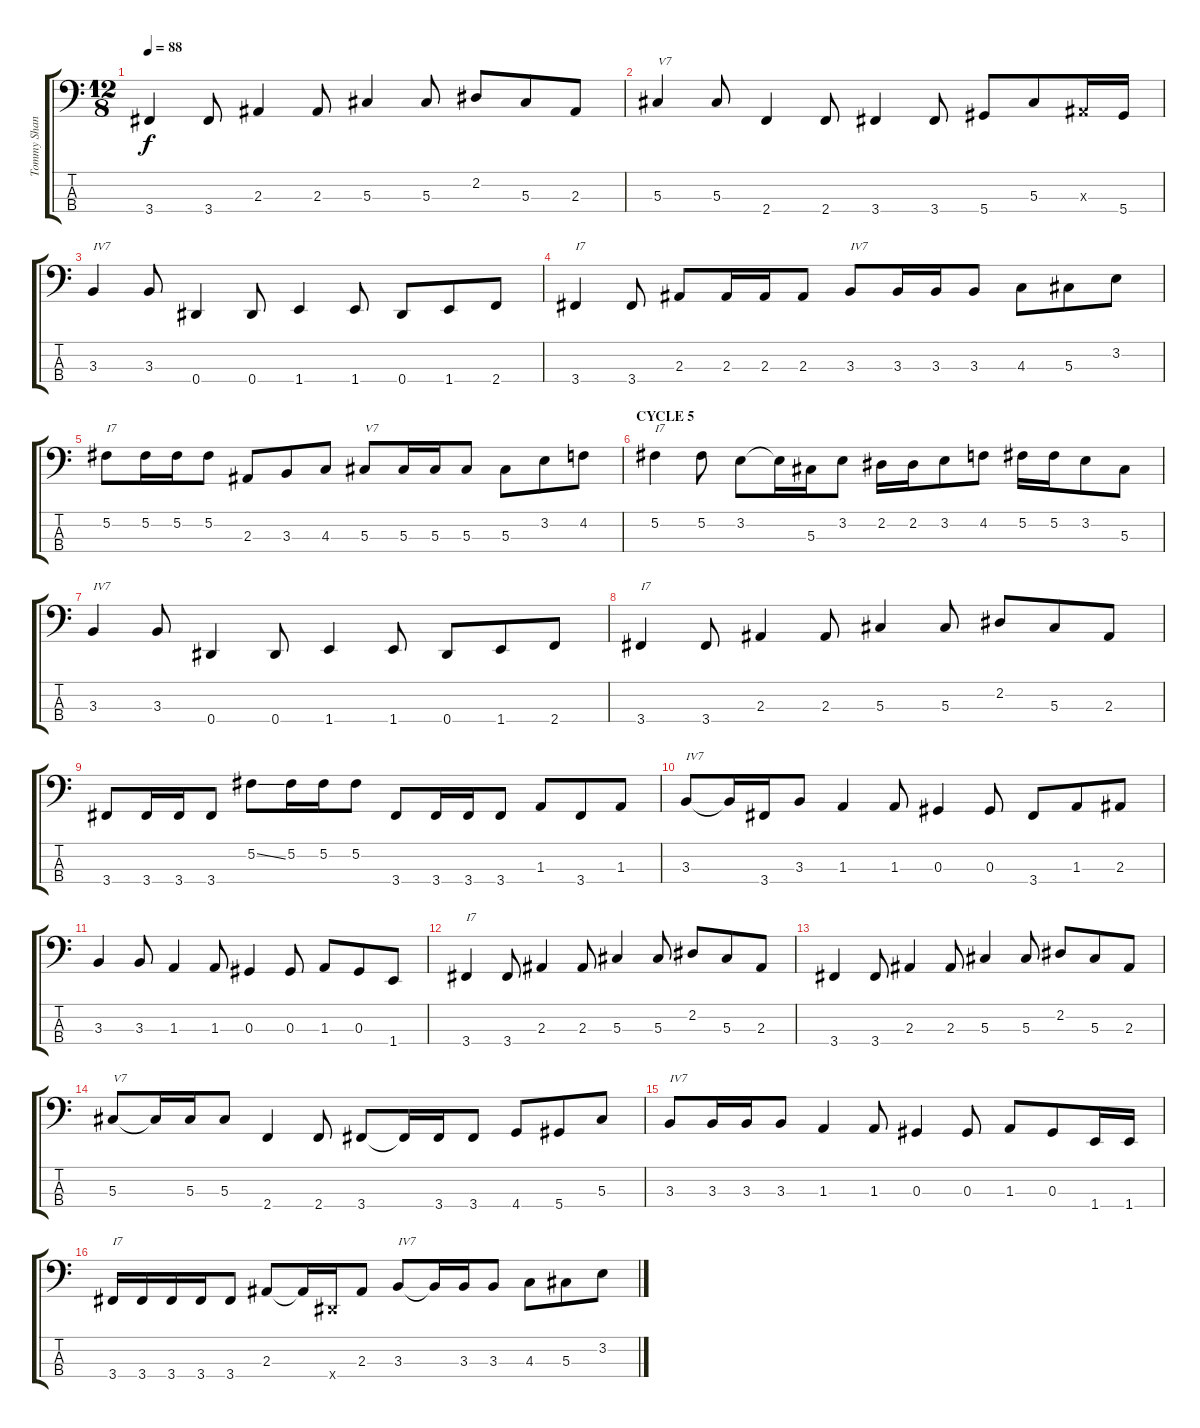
\track ("Tommy Shannon" "Tommy Shan") {instrument electricbassfinger}
\staff {score tabs}
\tuning (Gb2 Db2 Ab1 Eb1) {hide}
\ts (12 8)
\tempo 88
\clef f4
\ks c
3.4.4{dy f} 3.4.8 2.3.4 2.3.8 5.3.4 5.3.8 2.2.8 5.3.8 2.3.8 |
5.3.4{txt "V7"} 5.3.8 2.4.4 2.4.8 3.4.4 3.4.8 5.4.8 5.3.8 2.3{x}.16 5.4.16 |
3.3.4{txt "IV7"} 3.3.8 0.4.4 0.4.8 1.4.4 1.4.8 0.4.8 1.4.8 2.4.8 |
3.4.4{txt "I7"} 3.4.8 2.3.8 2.3.16 2.3.16 2.3.8 3.3.8{txt "IV7"} 3.3.16 3.3.16 3.3.8 4.3.8 5.3.8 3.2.8 |
5.2.8{txt "I7"} 5.2.16 5.2.16 5.2.8 2.3.8 3.3.8 4.3.8 5.3.8{txt "V7"} 5.3.16 5.3.16 5.3.8 5.3.8 3.2.8 4.2.8 |
\section ("" "CYCLE 5")
5.2.4{txt "I7"} 5.2.8 3.2.8 3.2{t}.16 5.3.16 3.2.8 2.2.16 2.2.16 3.2.8 4.2.8 5.2.16 5.2.16 3.2.8 5.3.8 |
3.3.4{txt "IV7"} 3.3.8 0.4.4 0.4.8 1.4.4 1.4.8 0.4.8 1.4.8 2.4.8 |
3.4.4{txt "I7"} 3.4.8 2.3.4 2.3.8 5.3.4 5.3.8 2.2.8 5.3.8 2.3.8 |
3.4.8 3.4.16 3.4.16 3.4.8 5.2{ss}.8 5.2.16 5.2.16 5.2.8 3.4.8 3.4.16 3.4.16 3.4.8 1.3.8 3.4.8 1.3.8 |
3.3.8{txt "IV7"} 3.3{t}.16 3.4.16 3.3.8 1.3.4 1.3.8 0.3.4 0.3.8 3.4.8 1.3.8 2.3.8 |
3.3.4 3.3.8 1.3.4 1.3.8 0.3.4 0.3.8 1.3.8 0.3.8 1.4.8 |
3.4.4{txt "I7"} 3.4.8 2.3.4 2.3.8 5.3.4 5.3.8 2.2.8 5.3.8 2.3.8 |
3.4.4 3.4.8 2.3.4 2.3.8 5.3.4 5.3.8 2.2.8 5.3.8 2.3.8 |
5.3.8{txt "V7"} 5.3{t}.16 5.3.16 5.3.8 2.4.4 2.4.8 3.4.8 3.4{t}.16 3.4.16 3.4.8 4.4.8 5.4.8 5.3.8 |
3.3.8{txt "IV7"} 3.3.16 3.3.16 3.3.8 1.3.4 1.3.8 0.3.4 0.3.8 1.3.8 0.3.8 1.4.16 1.4.16 |
3.4.16{txt "I7"} 3.4.16 3.4.16 3.4.16 3.4.8 2.3.8 2.3{t}.16 0.4{x}.16 2.3.8 3.3.8{txt "IV7"} 3.3{t}.16 3.3.16 3.3.8 4.3.8 5.3.8 3.2.8
